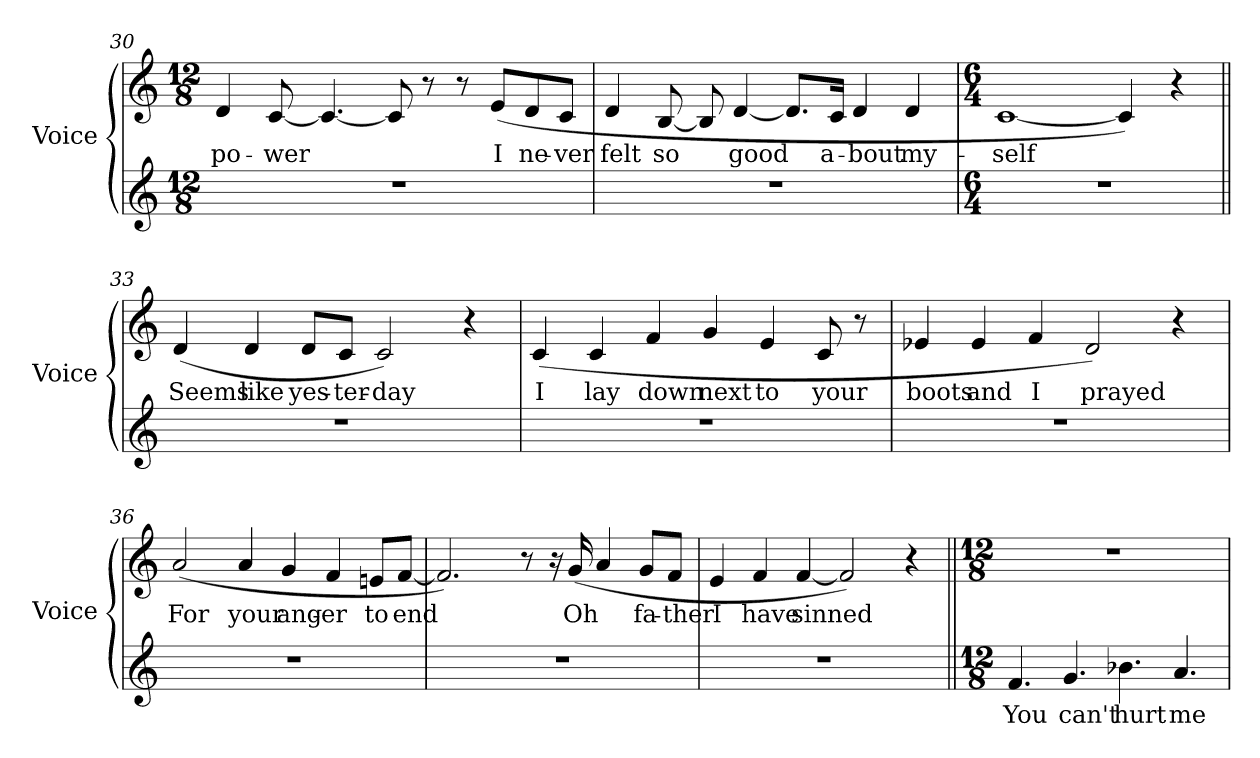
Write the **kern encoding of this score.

**kern	**text	**kern	**text
*part2	*part2	*part1	*part1
*staff2	*staff2	*staff1	*staff1
*I"Voice	*	*I"Voice	*
*I'Voice	*	*I'Voice	*
!!LO:LB:g=z
*clefG2	*	*clefG2	*
*k[]	*	*k[]	*
*C:	*	*C:	*
*M12/8	*	*M12/8	*
=30	=30	=30	=30
!LO:N:vis=1	!	!	!
!	!	!	!LO:LY:b:color=#000000
1.r	.	4di/	po-
!	!	!	!LO:LY:b:color=#000000
.	.	[8ci/	-wer
.	.	4.ci/_	.
.	.	8ci/]	.
.	.	8r	.
.	.	8r	.
!	!	!	!LO:LY:b:color=#000000
.	.	(8ei/L	I
!	!	!	!LO:LY:b:color=#000000
.	.	8di/	ne-
!	!	!	!LO:LY:b:color=#000000
.	.	8ci/J	-ver
=31	=31	=31	=31
!LO:N:vis=1	!	!	!
!	!	!	!LO:LY:b:color=#000000
1.r	.	4di/	felt
!	!	!	!LO:LY:b:color=#000000
.	.	[8Bi/	so
.	.	8Bi/]	.
!	!	!	!LO:LY:b:color=#000000
.	.	[4di/	good
.	.	8.di/L]	.
!	!	!	!LO:LY:b:color=#000000
.	.	16ci/Jk	a-
!	!	!	!LO:LY:b:color=#000000
.	.	4di/	-bout
!	!	!	!LO:LY:b:color=#000000
.	.	4di/	my-
=32	=32	=32	=32
*M6/4	*	*M6/4	*
!LO:N:vis=1	!	!	!
!	!	!	!LO:LY:b:color=#000000
1.r	.	[1ci	-self
.	.	4ci/])	.
.	.	4r	.
!!LO:LB:g=z
=33||	=33||	=33||	=33||
!LO:N:vis=1	!	!	!
!	!	!	!LO:LY:b:color=#000000
1.r	.	(4di/	Seems
!	!	!	!LO:LY:b:color=#000000
.	.	4di/	like
!	!	!	!LO:LY:b:color=#000000
.	.	8di/L	yes-
!	!	!	!LO:LY:b:color=#000000
.	.	8ci/J	-ter-
!	!	!	!LO:LY:b:color=#000000
.	.	2ci/)	-day
.	.	4r	.
=34	=34	=34	=34
!LO:N:vis=1	!	!	!
!	!	!	!LO:LY:b:color=#000000
1.r	.	(4ci/	I
!	!	!	!LO:LY:b:color=#000000
.	.	4ci/	lay
!	!	!	!LO:LY:b:color=#000000
.	.	4fi/	down
!	!	!	!LO:LY:b:color=#000000
.	.	4gi/	next
!	!	!	!LO:LY:b:color=#000000
.	.	4ei/	to
!	!	!	!LO:LY:b:color=#000000
.	.	8ci/	your
.	.	8r	.
=35	=35	=35	=35
!LO:N:vis=1	!	!	!
!	!	!	!LO:LY:b:color=#000000
1.r	.	4e-Xi/	boots
!	!	!	!LO:LY:b:color=#000000
.	.	4e-i/	and
!	!	!	!LO:LY:b:color=#000000
.	.	4fi/	I
!	!	!	!LO:LY:b:color=#000000
.	.	2di/)	prayed
.	.	4r	.
!!LO:LB:g=z
=36	=36	=36	=36
!LO:N:vis=1	!	!	!
!	!	!	!LO:LY:b:color=#000000
1.r	.	(2ai/	For
!	!	!	!LO:LY:b:color=#000000
.	.	4ai/	your
!	!	!	!LO:LY:b:color=#000000
.	.	4gi/	ang-
!	!	!	!LO:LY:b:color=#000000
.	.	4fi/	-er
!	!	!	!LO:LY:b:color=#000000
.	.	8eni/L	to
!	!	!	!LO:LY:b:color=#000000
.	.	[8fi/J	end
=37	=37	=37	=37
!LO:N:vis=1	!	!	!
1.r	.	2.fi/])	.
.	.	8r	.
.	.	16r	.
!	!	!	!LO:LY:b:color=#000000
.	.	(16gi/	Oh
.	.	4ai/	.
!	!	!	!LO:LY:b:color=#000000
.	.	8gi/L	fa-
!	!	!	!LO:LY:b:color=#000000
.	.	8fi/J	-ther
=38	=38	=38	=38
!LO:N:vis=1	!	!	!
!	!	!	!LO:LY:b:color=#000000
1.r	.	4ei/	I
!	!	!	!LO:LY:b:color=#000000
.	.	4fi/	have
!	!	!	!LO:LY:b:color=#000000
.	.	[4fi/	sinned
.	.	2fi/])	.
.	.	4r	.
!!LO:PB:g=z
=39||	=39||	=39||	=39||
*M12/8	*	*M12/8	*
!	!LO:LY:b:color=#000000	!LO:N:vis=1	!
4.fi/	You	1.r	.
!	!LO:LY:b:color=#000000	!	!
4.gi/	can't	.	.
!	!LO:LY:b:color=#000000	!	!
4.b-Xi\	hurt	.	.
!	!LO:LY:b:color=#000000	!	!
4.ai/	me	.	.
=	=	=	=
*-	*-	*-	*-
